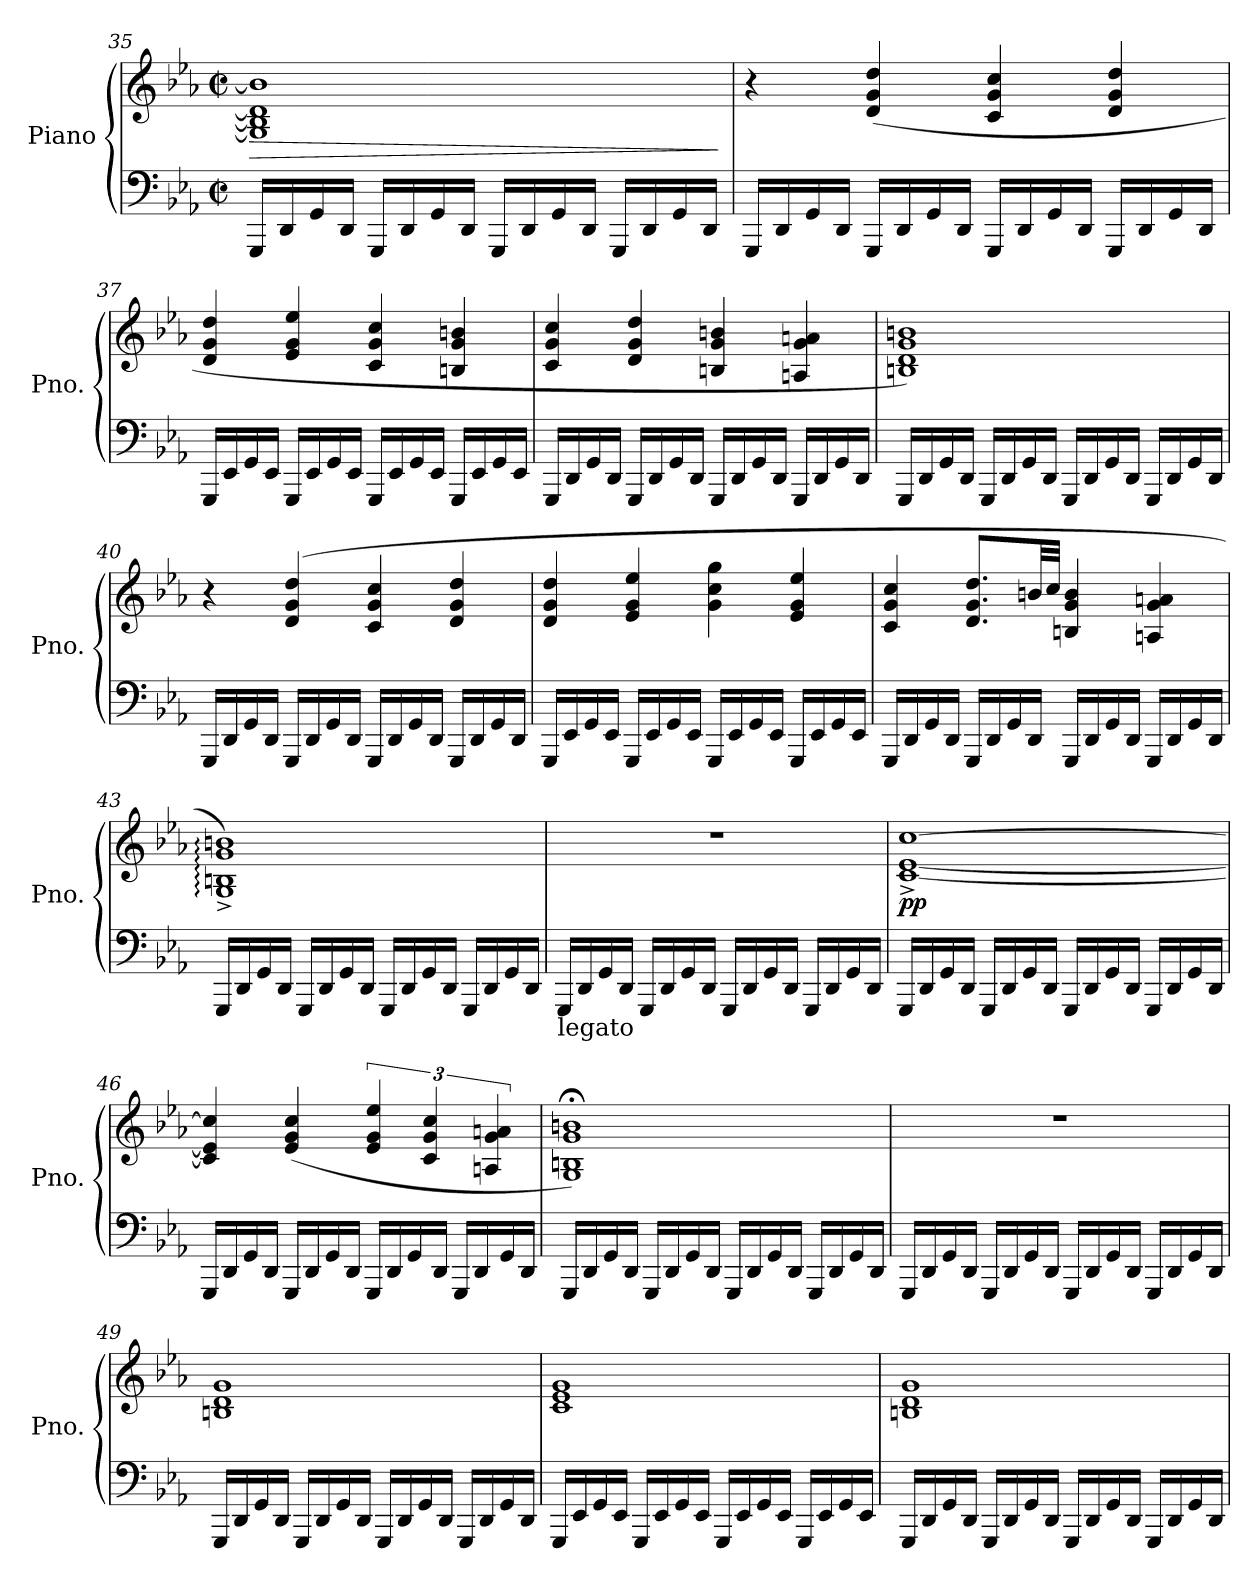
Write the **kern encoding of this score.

**kern	**kern	**dynam
*part1	*part1	*part1
*staff2	*staff1	*staff1/2
*I"Piano	*	*
*I'Pno.	*	*
*clefF4	*clefG2	*
*k[b-e-a-]	*k[b-e-a-]	*
*M2/2	*M2/2	*
*met(c|)	*met(c|)	*
=35	=35	=35
!	!	!LO:HP:b
16GGG/LL	1G] 1B-] 1d] 1b-]	>
16DD/	.	.
16GG/	.	.
16DD/JJ	.	.
16GGG/LL	.	.
16DD/	.	.
16GG/	.	.
16DD/JJ	.	.
16GGG/LL	.	.
16DD/	.	.
16GG/	.	.
16DD/JJ	.	.
16GGG/LL	.	.
16DD/	.	.
16GG/	.	.
16DD/JJ	.	.
.	.	]
!!LO:LB:g=z
=36	=36	=36
16GGG/LL	4r	.
16DD/	.	.
16GG/	.	.
16DD/JJ	.	.
16GGG/LL	(>4d/ 4g/ 4dd/	.
16DD/	.	.
16GG/	.	.
16DD/JJ	.	.
16GGG/LL	4c/ 4g/ 4cc/	.
16DD/	.	.
16GG/	.	.
16DD/JJ	.	.
16GGG/LL	4d/ 4g/ 4dd/	.
16DD/	.	.
16GG/	.	.
16DD/JJ	.	.
=37	=37	=37
16GGG/LL	4d/ 4g/ 4dd/	.
16EE-/	.	.
16GG/	.	.
16EE-/JJ	.	.
16GGG/LL	4e-/ 4g/ 4ee-/	.
16EE-/	.	.
16GG/	.	.
16EE-/JJ	.	.
16GGG/LL	4c/ 4g/ 4cc/	.
16EE-/	.	.
16GG/	.	.
16EE-/JJ	.	.
16GGG/LL	4Bn/ 4g/ 4bn/	.
16EE-/	.	.
16GG/	.	.
16EE-/JJ	.	.
!!LO:LB:g=z
=38	=38	=38
16GGG/LL	4c/ 4g/ 4cc/	.
16DD/	.	.
16GG/	.	.
16DD/JJ	.	.
16GGG/LL	4d/ 4g/ 4dd/	.
16DD/	.	.
16GG/	.	.
16DD/JJ	.	.
16GGG/LL	4Bn/ 4g/ 4bn/	.
16DD/	.	.
16GG/	.	.
16DD/JJ	.	.
16GGG/LL	4An/ 4g/ 4an/	.
16DD/	.	.
16GG/	.	.
16DD/JJ	.	.
=39	=39	=39
16GGG/LL	1Bn 1d 1g 1bn)	.
16DD/	.	.
16GG/	.	.
16DD/JJ	.	.
16GGG/LL	.	.
16DD/	.	.
16GG/	.	.
16DD/JJ	.	.
16GGG/LL	.	.
16DD/	.	.
16GG/	.	.
16DD/JJ	.	.
16GGG/LL	.	.
16DD/	.	.
16GG/	.	.
16DD/JJ	.	.
!!LO:PB:g=z
=40	=40	=40
16GGG/LL	4r	.
16DD/	.	.
16GG/	.	.
16DD/JJ	.	.
16GGG/LL	(>4d/ 4g/ 4dd/	.
16DD/	.	.
16GG/	.	.
16DD/JJ	.	.
16GGG/LL	4c/ 4g/ 4cc/	.
16DD/	.	.
16GG/	.	.
16DD/JJ	.	.
16GGG/LL	4d/ 4g/ 4dd/	.
16DD/	.	.
16GG/	.	.
16DD/JJ	.	.
=41	=41	=41
16GGG/LL	4d/ 4g/ 4dd/	.
16EE-/	.	.
16GG/	.	.
16EE-/JJ	.	.
16GGG/LL	4e-/ 4g/ 4ee-/	.
16EE-/	.	.
16GG/	.	.
16EE-/JJ	.	.
16GGG/LL	4g\ 4cc\ 4gg\	.
16EE-/	.	.
16GG/	.	.
16EE-/JJ	.	.
16GGG/LL	4e-/ 4g/ 4ee-/	.
16EE-/	.	.
16GG/	.	.
16EE-/JJ	.	.
!!LO:LB:g=z
=42	=42	=42
16GGG/LL	4c/ 4g/ 4cc/	.
16DD/	.	.
16GG/	.	.
16DD/JJ	.	.
16GGG/LL	8.d/ 8.g/ 8.dd/L	.
16DD/	.	.
16GG/	.	.
16DD/JJ	32bn/LL	.
.	32cc/JJJ	.
16GGG/LL	4Bn/ 4g/ 4b/	.
16DD/	.	.
16GG/	.	.
16DD/JJ	.	.
16GGG/LL	4An/ 4g/ 4an/	.
16DD/	.	.
16GG/	.	.
16DD/JJ	.	.
=43	=43	=43
16GGG/LL	1G:^ 1Bn:^ 1g:^ 1bn:^)	.
16DD/	.	.
16GG/	.	.
16DD/JJ	.	.
16GGG/LL	.	.
16DD/	.	.
16GG/	.	.
16DD/JJ	.	.
16GGG/LL	.	.
16DD/	.	.
16GG/	.	.
16DD/JJ	.	.
16GGG/LL	.	.
16DD/	.	.
16GG/	.	.
16DD/JJ	.	.
!!LO:LB:g=z
=44	=44	=44
!LO:TX:b:t=legato	!	!
16GGG/LL	1r	.
16DD/	.	.
16GG/	.	.
16DD/JJ	.	.
16GGG/LL	.	.
16DD/	.	.
16GG/	.	.
16DD/JJ	.	.
16GGG/LL	.	.
16DD/	.	.
16GG/	.	.
16DD/JJ	.	.
16GGG/LL	.	.
16DD/	.	.
16GG/	.	.
16DD/JJ	.	.
=45	=45	=45
!	!	!LO:DY:b
16GGG/LL	[1c^ [1e-^ [1cc^	pp
16DD/	.	.
16GG/	.	.
16DD/JJ	.	.
16GGG/LL	.	.
16DD/	.	.
16GG/	.	.
16DD/JJ	.	.
16GGG/LL	.	.
16DD/	.	.
16GG/	.	.
16DD/JJ	.	.
16GGG/LL	.	.
16DD/	.	.
16GG/	.	.
16DD/JJ	.	.
!!LO:LB:g=z
=46	=46	=46
16GGG/LL	4c/] 4e-/] 4cc/]	.
16DD/	.	.
16GG/	.	.
16DD/JJ	.	.
16GGG/LL	(<4e-/ 4g/ 4cc/	.
16DD/	.	.
16GG/	.	.
16DD/JJ	.	.
16GGG/LL	6e-/ 6g/ 6ee-/	.
16DD/	.	.
16GG/	.	.
.	6c/ 6g/ 6cc/	.
16DD/JJ	.	.
16GGG/LL	.	.
16DD/	.	.
.	6An/ 6g/ 6an/	.
16GG/	.	.
16DD/JJ	.	.
=47	=47	=47
16GGG/LL	1G;< 1Bn;< 1g;< 1bn;<)	.
16DD/	.	.
16GG/	.	.
16DD/JJ	.	.
16GGG/LL	.	.
16DD/	.	.
16GG/	.	.
16DD/JJ	.	.
16GGG/LL	.	.
16DD/	.	.
16GG/	.	.
16DD/JJ	.	.
16GGG/LL	.	.
16DD/	.	.
16GG/	.	.
16DD/JJ	.	.
!!LO:LB:g=z
=48	=48	=48
16GGG/LL	1r	.
16DD/	.	.
16GG/	.	.
16DD/JJ	.	.
16GGG/LL	.	.
16DD/	.	.
16GG/	.	.
16DD/JJ	.	.
16GGG/LL	.	.
16DD/	.	.
16GG/	.	.
16DD/JJ	.	.
16GGG/LL	.	.
16DD/	.	.
16GG/	.	.
16DD/JJ	.	.
=49	=49	=49
16GGG/LL	1Bn 1d 1g	.
16DD/	.	.
16GG/	.	.
16DD/JJ	.	.
16GGG/LL	.	.
16DD/	.	.
16GG/	.	.
16DD/JJ	.	.
16GGG/LL	.	.
16DD/	.	.
16GG/	.	.
16DD/JJ	.	.
16GGG/LL	.	.
16DD/	.	.
16GG/	.	.
16DD/JJ	.	.
!!LO:PB:g=z
=50	=50	=50
16GGG/LL	1c 1e- 1g	.
16EE-/	.	.
16GG/	.	.
16EE-/JJ	.	.
16GGG/LL	.	.
16EE-/	.	.
16GG/	.	.
16EE-/JJ	.	.
16GGG/LL	.	.
16EE-/	.	.
16GG/	.	.
16EE-/JJ	.	.
16GGG/LL	.	.
16EE-/	.	.
16GG/	.	.
16EE-/JJ	.	.
=51	=51	=51
16GGG/LL	1Bn 1d 1g	.
16DD/	.	.
16GG/	.	.
16DD/JJ	.	.
16GGG/LL	.	.
16DD/	.	.
16GG/	.	.
16DD/JJ	.	.
16GGG/LL	.	.
16DD/	.	.
16GG/	.	.
16DD/JJ	.	.
16GGG/LL	.	.
16DD/	.	.
16GG/	.	.
16DD/JJ	.	.
=	=	=
*-	*-	*-
